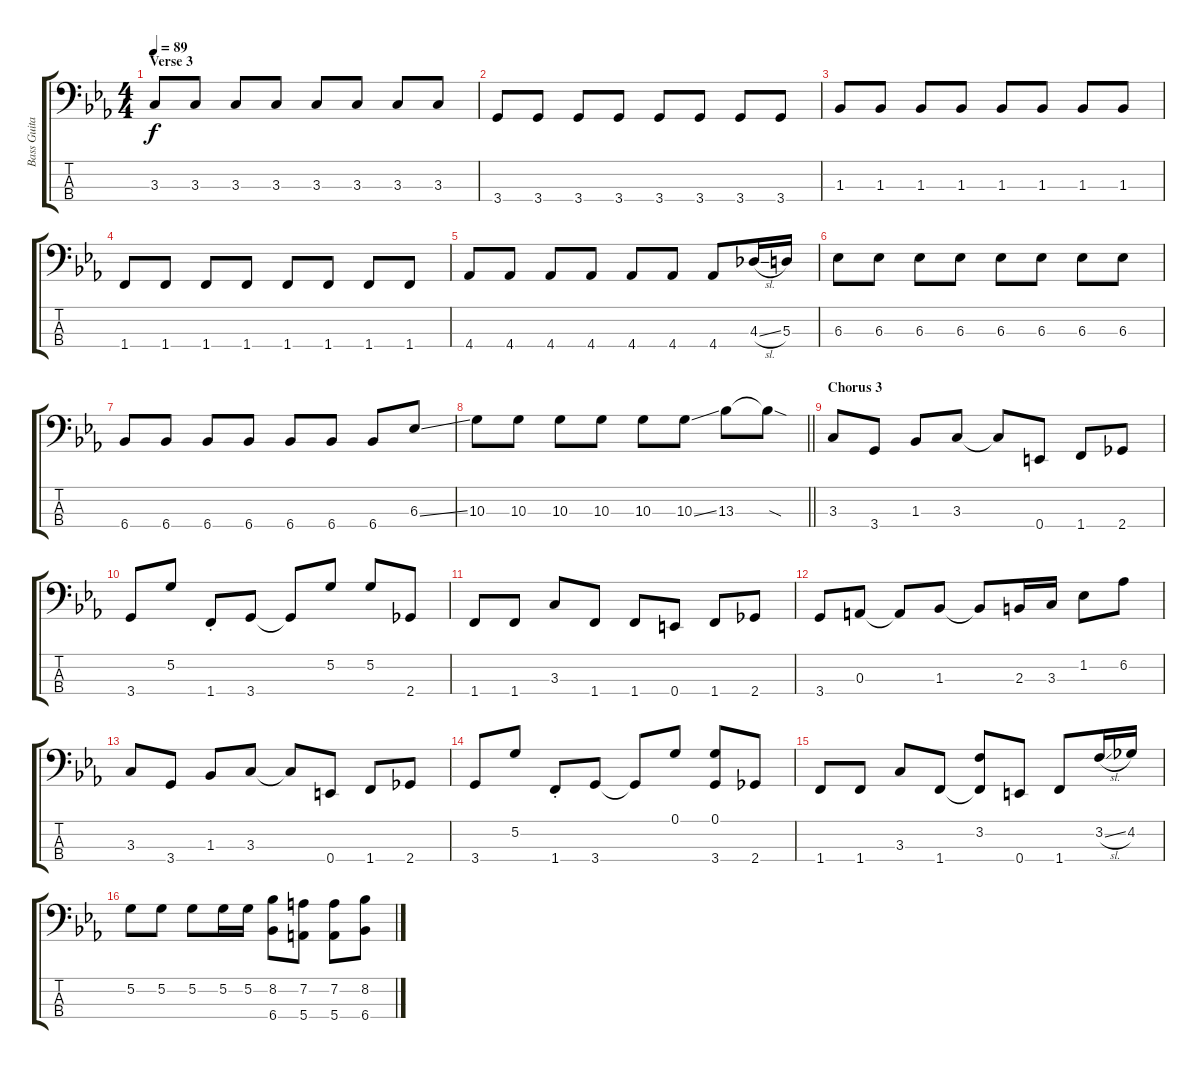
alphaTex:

\track ("Bass Guitar - direct" "Bass Guita") {instrument electricbassfinger}
\staff {score tabs}
\tuning (G2 D2 A1 E1) {hide}
\ts (4 4)
\section ("" "Verse 3")
\tempo 89
\clef f4
\ks eb
3.3.8{dy f} 3.3.8 3.3.8 3.3.8 3.3.8 3.3.8 3.3.8 3.3.8 |
3.4.8 3.4.8 3.4.8 3.4.8 3.4.8 3.4.8 3.4.8 3.4.8 |
1.3.8 1.3.8 1.3.8 1.3.8 1.3.8 1.3.8 1.3.8 1.3.8 |
1.4.8 1.4.8 1.4.8 1.4.8 1.4.8 1.4.8 1.4.8 1.4.8 |
4.4.8 4.4.8 4.4.8 4.4.8 4.4.8 4.4.8 4.4.8 4.3{sl}.16 5.3.16 |
6.3.8 6.3.8 6.3.8 6.3.8 6.3.8 6.3.8 6.3.8 6.3.8 |
6.4.8 6.4.8 6.4.8 6.4.8 6.4.8 6.4.8 6.4.8 6.3{ss}.8 |
\barLineRight lightlight
10.3.8 10.3.8 10.3.8 10.3.8 10.3.8 10.3{ss}.8 13.3.8 13.3{sod t}.8 |
\section ("" "Chorus 3")
3.3.8 3.4.8 1.3.8 3.3.8 3.3{t}.8 0.4.8 1.4.8 2.4.8 |
3.4.8 5.2.8 1.4{st}.8 3.4.8 3.4{t}.8 5.2.8 5.2.8 2.4.8 |
1.4.8 1.4.8 3.3.8 1.4.8 1.4.8 0.4.8 1.4.8 2.4.8 |
3.4.8 0.3.8 0.3{t}.8 1.3.8 1.3{t}.8 2.3.16 3.3.16 1.2.8 6.2.8 |
3.3.8 3.4.8 1.3.8 3.3.8 3.3{t}.8 0.4.8 1.4.8 2.4.8 |
3.4.8 5.2.8 1.4{st}.8 3.4.8 3.4{t}.8 0.1.8 (0.1 3.4).8 2.4.8 |
1.4.8 1.4.8 3.3.8 1.4.8 (3.2 1.4{t}).8 0.4.8 1.4.8 3.2{sl}.16 4.2.16 |
5.2.8 5.2.8 5.2.8 5.2.16 5.2.16 (8.2 6.4).8 (7.2 5.4).8 (7.2 5.4).8 (8.2 6.4).8
